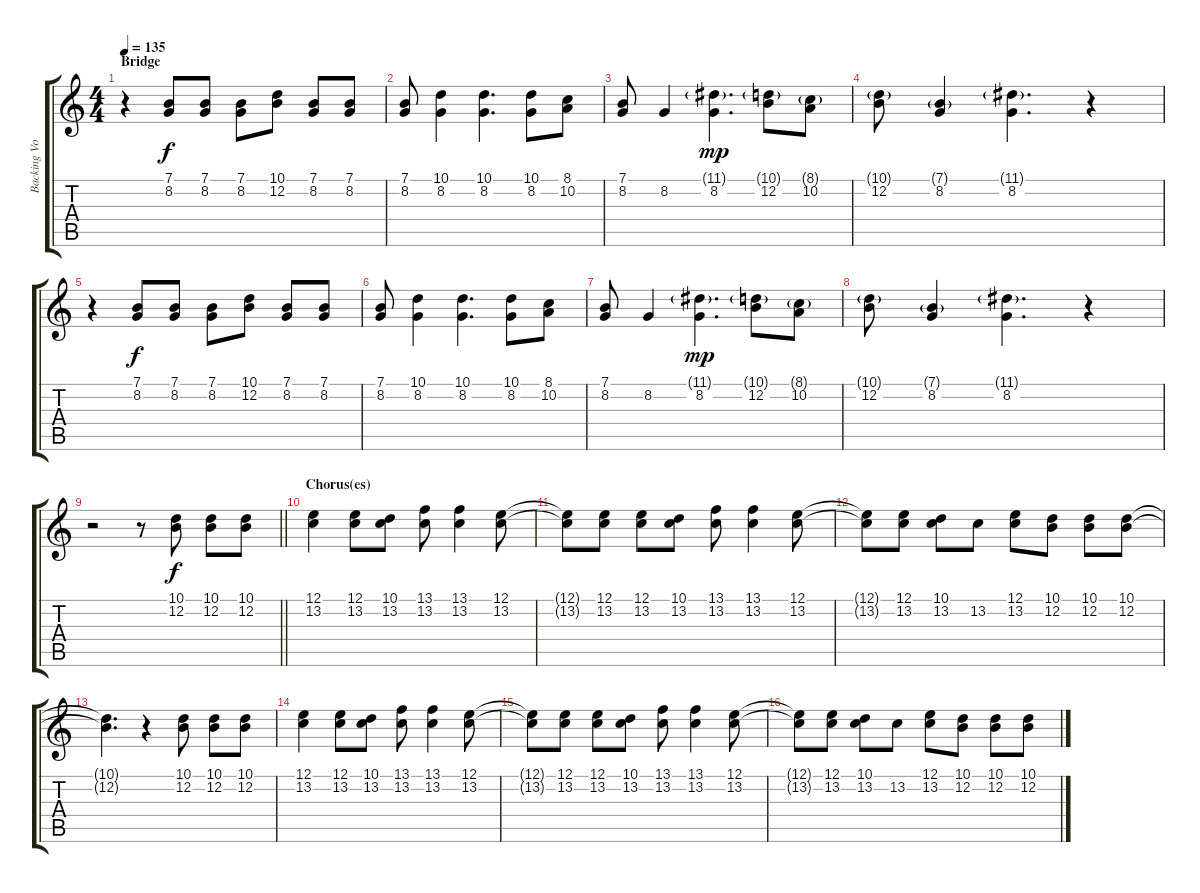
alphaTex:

\track ("Backing Vocals" "Backing Vo") {instrument panflute}
\staff {score tabs}
\tuning (E4 B3 G3 D3 A2 E2) {hide}
\ts (4 4)
\section ("" "Bridge")
\tempo 135
\clef g2
\ks c
r.4{dy f} (7.1 8.2).8 (7.1 8.2).8 (7.1 8.2).8 (10.1 12.2).8 (7.1 8.2).8 (7.1 8.2).8 |
(7.1 8.2).8 (10.1 8.2).4 (10.1 8.2).4{d} (10.1 8.2).8 (8.1 10.2).8 |
(7.1 8.2).8 8.2.4 (11.1{g} 8.2).4{d dy mp} (10.1{g} 12.2).8 (8.1{g} 10.2).8 |
(10.1{g} 12.2).8 (7.1{g} 8.2).4 (11.1{g} 8.2).4{d} r.4 |
r.4 (7.1 8.2).8{dy f} (7.1 8.2).8 (7.1 8.2).8 (10.1 12.2).8 (7.1 8.2).8 (7.1 8.2).8 |
(7.1 8.2).8 (10.1 8.2).4 (10.1 8.2).4{d} (10.1 8.2).8 (8.1 10.2).8 |
(7.1 8.2).8 8.2.4 (11.1{g} 8.2).4{d dy mp} (10.1{g} 12.2).8 (8.1{g} 10.2).8 |
(10.1{g} 12.2).8 (7.1{g} 8.2).4 (11.1{g} 8.2).4{d} r.4 |
\barLineRight lightlight
r.2 r.8 (10.1 12.2).8{dy f} (10.1 12.2).8 (10.1 12.2).8 |
\section ("" "Chorus(es)")
(12.1 13.2).4 (12.1 13.2).8 (10.1 13.2).8 (13.1 13.2).8 (13.1 13.2).4 (12.1 13.2).8 |
(12.1{t} 13.2{t}).8 (12.1 13.2).8 (12.1 13.2).8 (10.1 13.2).8 (13.1 13.2).8 (13.1 13.2).4 (12.1 13.2).8 |
(12.1{t} 13.2{t}).8 (12.1 13.2).8 (10.1 13.2).8 13.2.8 (12.1 13.2).8 (10.1 12.2).8 (10.1 12.2).8 (10.1 12.2).8 |
(10.1{t} 12.2{t}).4{d} r.4 (10.1 12.2).8 (10.1 12.2).8 (10.1 12.2).8 |
(12.1 13.2).4 (12.1 13.2).8 (10.1 13.2).8 (13.1 13.2).8 (13.1 13.2).4 (12.1 13.2).8 |
(12.1{t} 13.2{t}).8 (12.1 13.2).8 (12.1 13.2).8 (10.1 13.2).8 (13.1 13.2).8 (13.1 13.2).4 (12.1 13.2).8 |
(12.1{t} 13.2{t}).8 (12.1 13.2).8 (10.1 13.2).8 13.2.8 (12.1 13.2).8 (10.1 12.2).8 (10.1 12.2).8 (10.1 12.2).8
